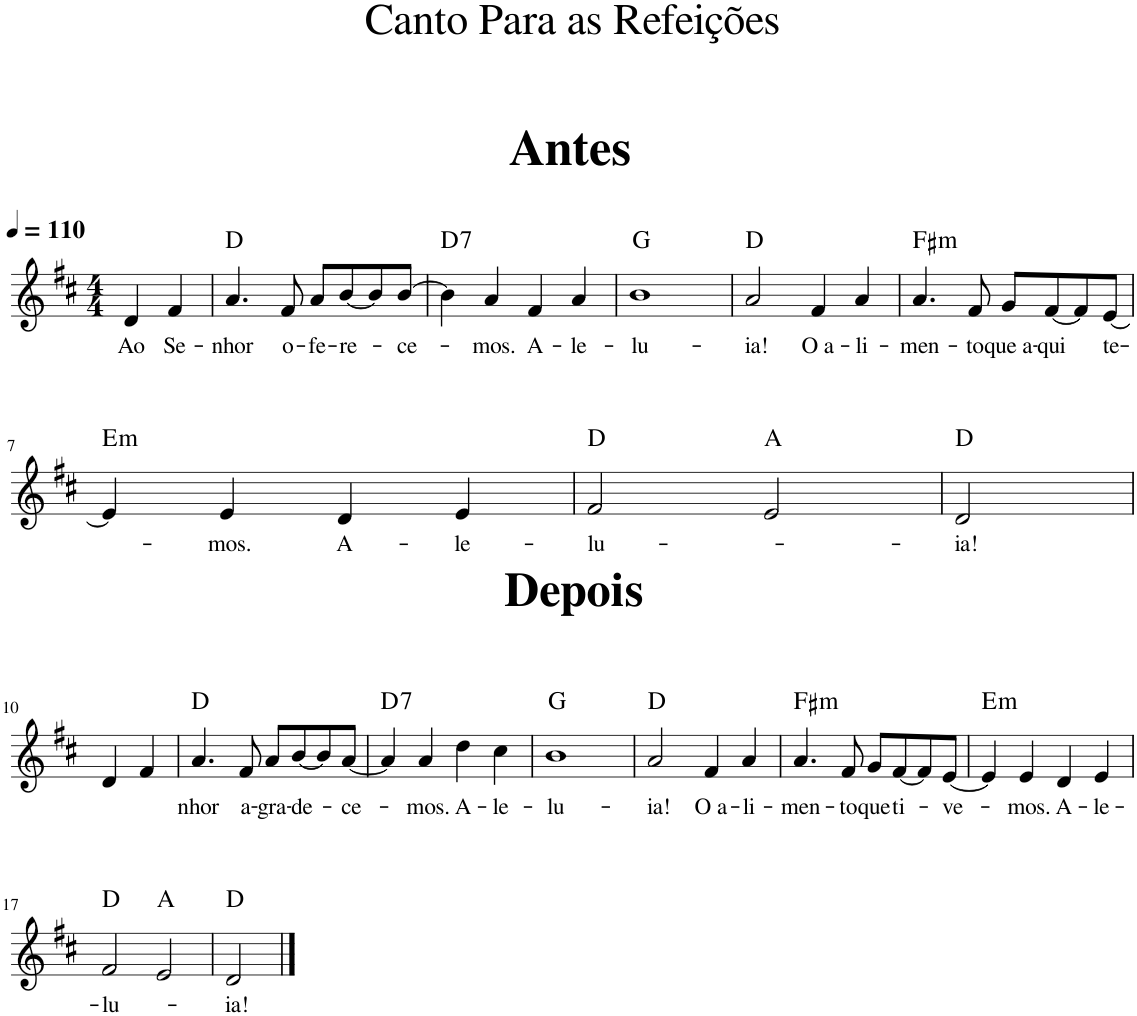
**kern	**text	**harte
*part1	*part1	*part1
*staff1	*staff1	*
*I"Voz	*	*
*I'Vo.	*	*
*clefG2	*	*
*k[f#c#]	*	*
*M4/4	*	*
*MM110	*	*
=1	=1	=1
!LO:TX:a:B:t=Antes	!	!
!	!LO:LY:b	!
4d/	Ao	.
!	!LO:LY:b	!
4f#/	Se-	.
=2	=2	=2
!	!LO:LY:b	!
4.a/	-nhor	D:maj
!	!LO:LY:b	!
8f#/	o-	.
!	!LO:LY:b	!
8a/L	-fe-	.
!	!LO:LY:b	!
[8b/	-re-	.
8b/]	.	.
!	!LO:LY:b	!
[8b/J	-ce-	.
=3	=3	=3
!	!	!LO:H:kt=7
4b\]	.	D:7
!	!LO:LY:b	!
4a/	-mos.	.
!	!LO:LY:b	!
4f#/	A-	.
!	!LO:LY:b	!
4a/	-le-	.
=4	=4	=4
!	!LO:LY:b	!
1b	-lu-	G:maj
=5	=5	=5
!	!LO:LY:b	!
2a/	-ia!	D:maj
!	!LO:LY:b	!
4f#/	O a-	.
!	!LO:LY:b	!
4a/	-li-	.
=6	=6	=6
!	!LO:LY:b	!LO:H:kt=m
4.a/	-men-	F#:min
!	!LO:LY:b	!
8f#/	-to	.
!	!LO:LY:b	!
8g/L	que a-	.
!	!LO:LY:b	!
[8f#/	-qui	.
8f#/]	.	.
!	!LO:LY:b	!
[8e/J	te-	.
!!LO:LB:g=z
=7	=7	=7
!	!	!LO:H:kt=m
4e/]	.	E:min
!	!LO:LY:b	!
4e/	-mos.	.
!	!LO:LY:b	!
4d/	A-	.
!	!LO:LY:b	!
4e/	-le-	.
=8	=8	=8
!	!LO:LY:b	!
2f#/	-lu-	D:maj
2e/	.	A:maj
=9	=9	=9
!	!LO:LY:b	!
2d/	-ia!	D:maj
!!LO:LB:g=z
=10	=10	=10
!LO:TX:a:B:t=Depois	!	!
4d/	.	.
4f#/	.	.
=11	=11	=11
!	!LO:LY:b	!
4.a/	-nhor	D:maj
!	!LO:LY:b	!
8f#/	a-	.
!	!LO:LY:b	!
8a/L	-gra-	.
!	!LO:LY:b	!
[8b/	-de-	.
8b/]	.	.
!	!LO:LY:b	!
[8a/J	-ce-	.
=12	=12	=12
!	!	!LO:H:kt=7
4a/]	.	D:7
!	!LO:LY:b	!
4a/	-mos.	.
!	!LO:LY:b	!
4dd\	A-	.
!	!LO:LY:b	!
4cc#\	-le-	.
=13	=13	=13
!	!LO:LY:b	!
1b	-lu-	G:maj
=14	=14	=14
!	!LO:LY:b	!
2a/	-ia!	D:maj
!	!LO:LY:b	!
4f#/	O a-	.
!	!LO:LY:b	!
4a/	-li-	.
=15	=15	=15
!	!LO:LY:b	!LO:H:kt=m
4.a/	-men-	F#:min
!	!LO:LY:b	!
8f#/	-to	.
!	!LO:LY:b	!
8g/L	que	.
!	!LO:LY:b	!
[8f#/	ti-	.
8f#/]	.	.
!	!LO:LY:b	!
[8e/J	-ve-	.
=16	=16	=16
!	!	!LO:H:kt=m
4e/]	.	E:min
!	!LO:LY:b	!
4e/	-mos.	.
!	!LO:LY:b	!
4d/	A-	.
!	!LO:LY:b	!
4e/	-le-	.
!!LO:LB:g=z
=17	=17	=17
!	!LO:LY:b	!
2f#/	-lu-	D:maj
2e/	.	A:maj
=18	=18	=18
!	!LO:LY:b	!
2d/	-ia!	D:maj
==	==	==
*-	*-	*-
